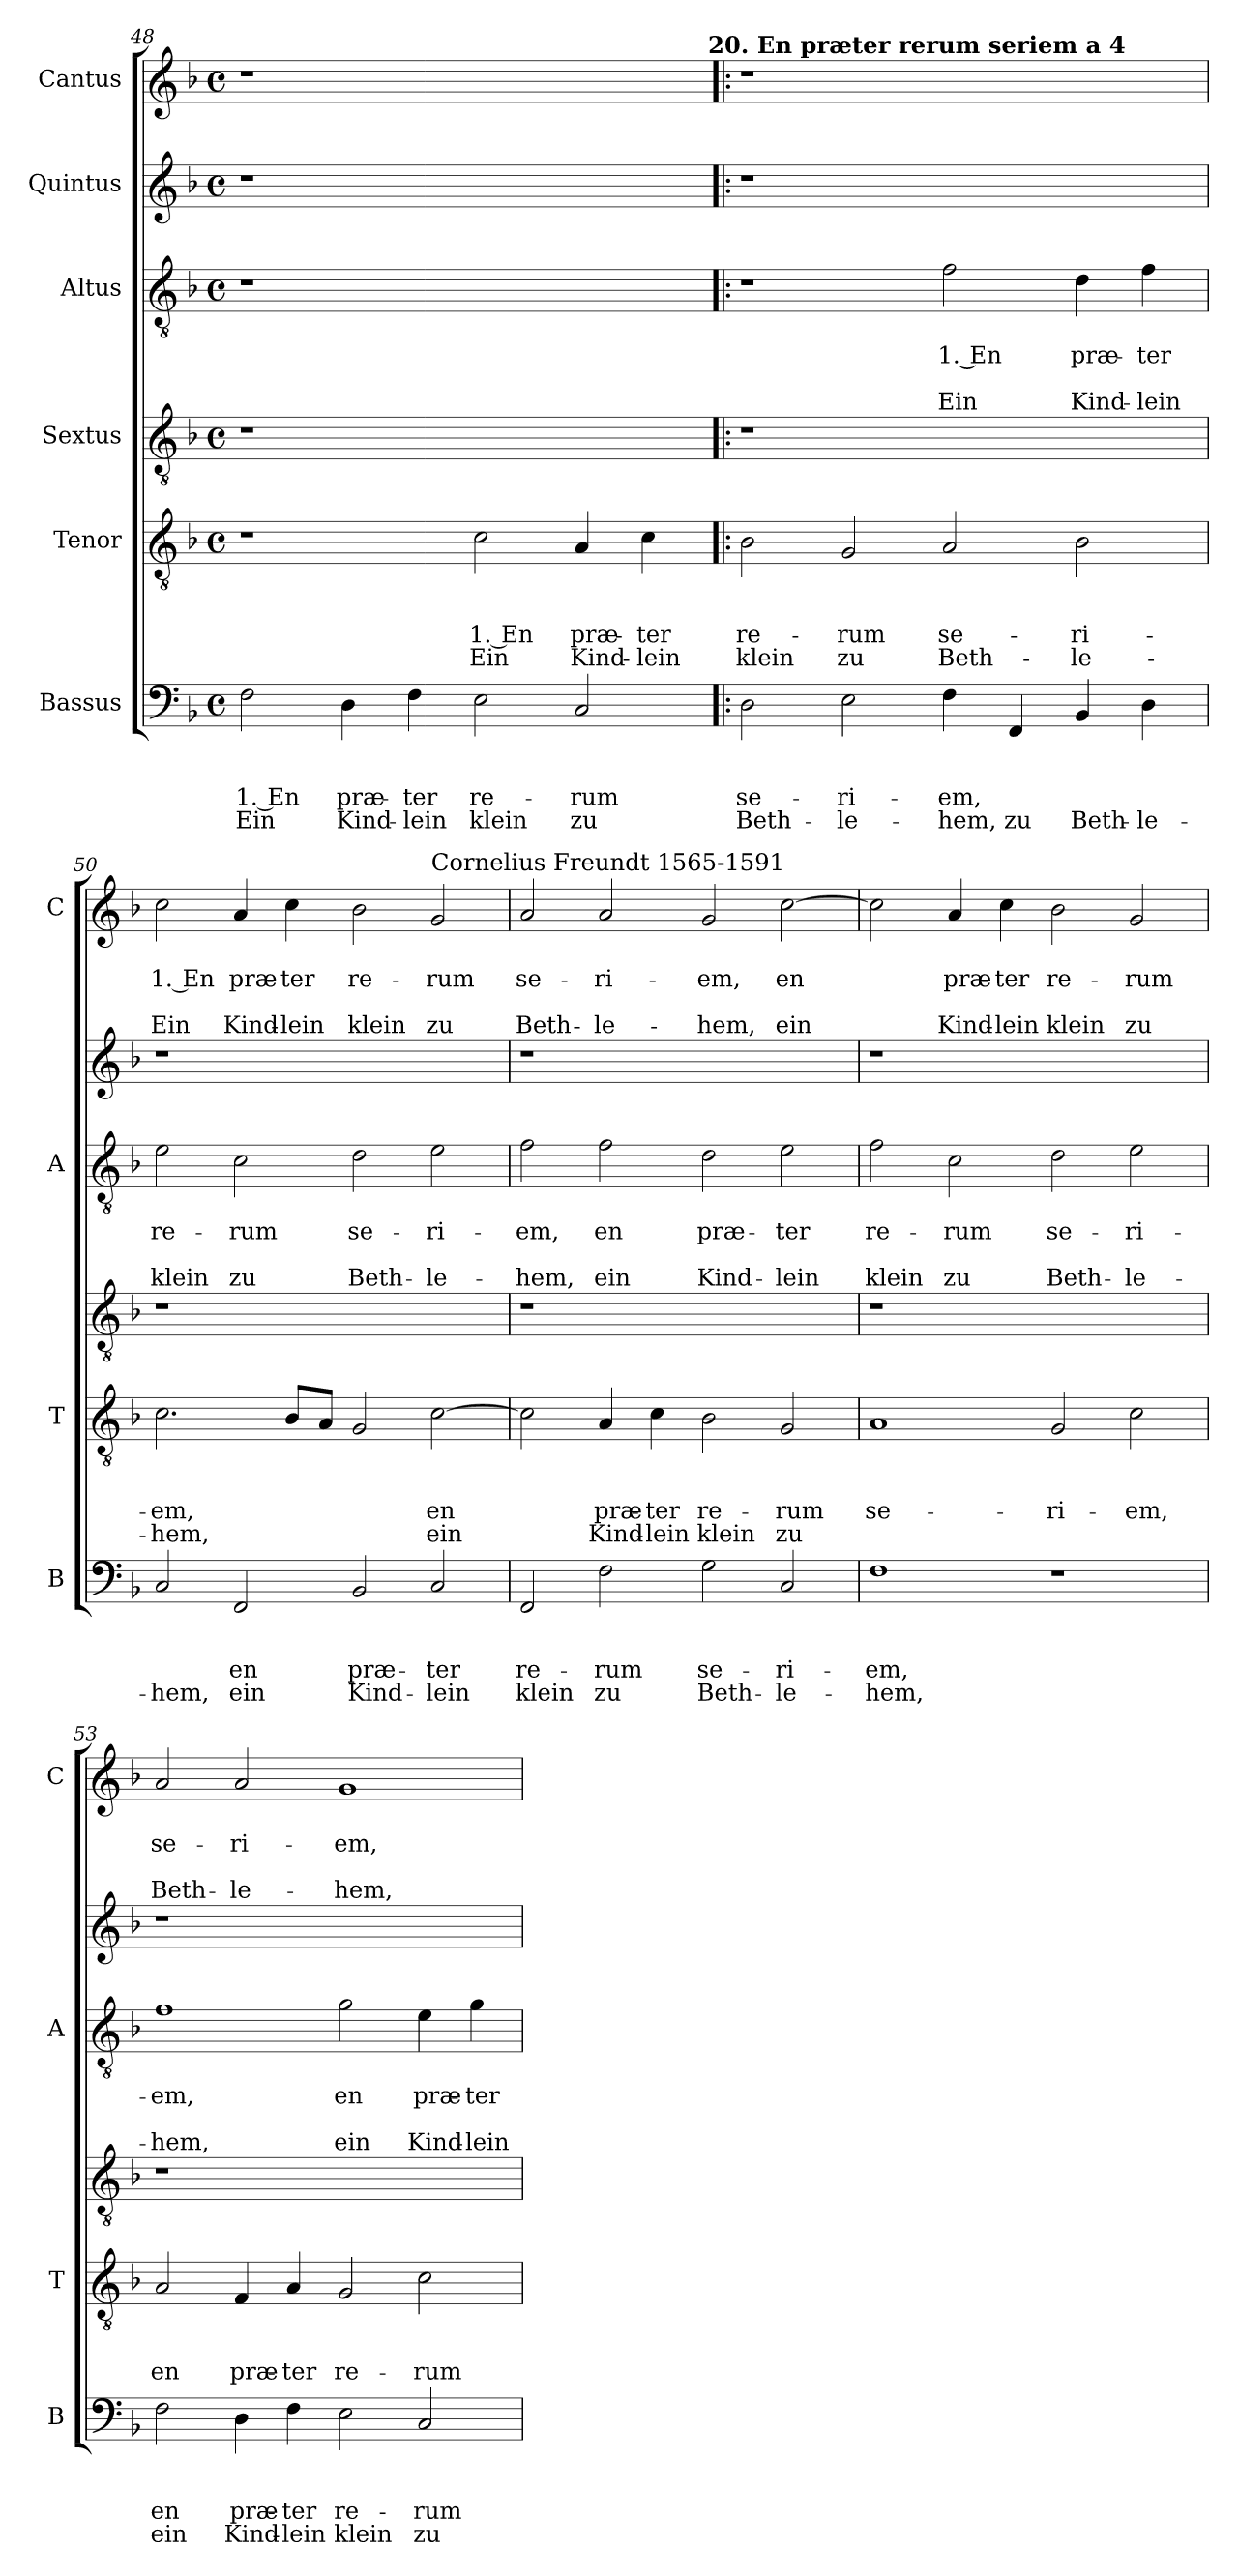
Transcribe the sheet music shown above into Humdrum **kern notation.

**kern	**text	**text	**text	**text	**kern	**text	**text	**text	**text	**kern	**kern	**text	**text	**text	**text	**kern	**kern	**text	**text	**text	**text
*part6	*part6	*part6	*part6	*part6	*part5	*part5	*part5	*part5	*part5	*part4	*part3	*part3	*part3	*part3	*part3	*part2	*part1	*part1	*part1	*part1	*part1
*staff6	*staff6	*staff6	*staff6	*staff6	*staff5	*staff5	*staff5	*staff5	*staff5	*staff4	*staff3	*staff3	*staff3	*staff3	*staff3	*staff2	*staff1	*staff1	*staff1	*staff1	*staff1
*I"Bassus	*	*	*	*	*I"Tenor	*	*	*	*	*I"Sextus	*I"Altus	*	*	*	*	*I"Quintus	*I"Cantus	*	*	*	*
*I'B	*	*	*	*	*I'T	*	*	*	*	*	*I'A	*	*	*	*	*	*I'C	*	*	*	*
!!LO:LB:g=z
*clefF4	*	*	*	*	*clefGv2	*	*	*	*	*clefGv2	*clefGv2	*	*	*	*	*clefG2	*clefG2	*	*	*	*
*k[b-]	*	*	*	*	*k[b-]	*	*	*	*	*k[b-]	*k[b-]	*	*	*	*	*k[b-]	*k[b-]	*	*	*	*
*F:	*	*	*	*	*F:	*	*	*	*	*F:	*F:	*	*	*	*	*F:	*F:	*	*	*	*
*M4/4	*	*	*	*	*M4/4	*	*	*	*	*M4/4	*M4/4	*	*	*	*	*M4/4	*M4/4	*	*	*	*
*met(c)	*	*	*	*	*met(c)	*	*	*	*	*met(c)	*met(c)	*	*	*	*	*met(c)	*met(c)	*	*	*	*
=48X1	=48X1	=48X1	=48X1	=48X1	=48X1	=48X1	=48X1	=48X1	=48X1	=48X1	=48X1	=48X1	=48X1	=48X1	=48X1	=48X1	=48X1	=48X1	=48X1	=48X1	=48X1
!	!	!	!LO:LY:b	!LO:LY:b	!	!	!	!	!	!	!	!	!	!	!	!	!	!	!	!	!
2F\	.	.	1. En	Ein	1r	.	.	.	.	1r	1r	.	.	.	.	1r	1r	.	.	.	.
!	!	!	!LO:LY:b	!LO:LY:b	!	!	!	!	!	!	!	!	!	!	!	!	!	!	!	!	!
4D\	.	.	præ-	Kind-	.	.	.	.	.	.	.	.	.	.	.	.	.	.	.	.	.
!	!	!	!LO:LY:b	!LO:LY:b	!	!	!	!	!	!	!	!	!	!	!	!	!	!	!	!	!
4F\	.	.	-ter	-lein	.	.	.	.	.	.	.	.	.	.	.	.	.	.	.	.	.
!	!	!	!LO:LY:b	!LO:LY:b	!	!	!	!LO:LY:b	!LO:LY:b	!	!	!	!	!	!	!	!	!	!	!	!
2E\	.	.	re-	klein	2c\	.	.	1. En	Ein	1ryy	1ryy	.	.	.	.	1ryy	1ryy	.	.	.	.
!	!	!	!LO:LY:b	!LO:LY:b	!	!	!	!LO:LY:b	!LO:LY:b	!	!	!	!	!	!	!	!	!	!	!	!
2C/	.	.	-rum	zu	4A/	.	.	præ-	Kind-	.	.	.	.	.	.	.	.	.	.	.	.
!	!	!	!	!	!	!	!	!LO:LY:b	!LO:LY:b	!	!	!	!	!	!	!	!	!	!	!	!
.	.	.	.	.	4c\	.	.	-ter	-lein	.	.	.	.	.	.	.	.	.	.	.	.
!	!	!	!	!	!	!	!	!	!	!	!	!	!	!	!	!	!LO:TX:a:B:t=20. En præter rerum seriem a 4	!	!	!	!
=49!|:	=49!|:	=49!|:	=49!|:	=49!|:	=49!|:	=49!|:	=49!|:	=49!|:	=49!|:	=49!|:	=49!|:	=49!|:	=49!|:	=49!|:	=49!|:	=49!|:	=49!|:	=49!|:	=49!|:	=49!|:	=49!|:
!	!	!	!LO:LY:b	!LO:LY:b	!	!	!	!LO:LY:b	!LO:LY:b	!	!	!	!	!	!	!	!	!	!	!	!
2D\	.	.	se-	Beth-	2B-\	.	.	re-	klein	1r	1r	.	.	.	.	1r	1r	.	.	.	.
!	!	!	!LO:LY:b	!LO:LY:b	!	!	!	!LO:LY:b	!LO:LY:b	!	!	!	!	!	!	!	!	!	!	!	!
2E\	.	.	-ri-	-le-	2G/	.	.	-rum	zu	.	.	.	.	.	.	.	.	.	.	.	.
!	!	!	!LO:LY:b	!LO:LY:b	!	!	!	!LO:LY:b	!LO:LY:b	!	!	!	!LO:LY:b	!	!LO:LY:b	!	!	!	!	!	!
4F\	.	.	-em,	-hem,	2A/	.	.	se-	Beth-	1ryy	2f\	.	1. En	.	Ein	1ryy	1ryy	.	.	.	.
!	!	!	!	!LO:LY:b	!	!	!	!	!	!	!	!	!	!	!	!	!	!	!	!	!
4FF/	.	.	.	zu	.	.	.	.	.	.	.	.	.	.	.	.	.	.	.	.	.
!	!	!	!	!LO:LY:b	!	!	!	!LO:LY:b	!LO:LY:b	!	!	!	!LO:LY:b	!	!LO:LY:b	!	!	!	!	!	!
4BB-/	.	.	.	Beth-	2B-\	.	.	-ri-	-le-	.	4d\	.	præ-	.	Kind-	.	.	.	.	.	.
!	!	!	!	!LO:LY:b	!	!	!	!	!	!	!	!	!LO:LY:b	!	!LO:LY:b	!	!	!	!	!	!
4D\	.	.	.	-le-	.	.	.	.	.	.	4f\	.	-ter	.	-lein	.	.	.	.	.	.
=50	=50	=50	=50	=50	=50	=50	=50	=50	=50	=50	=50	=50	=50	=50	=50	=50	=50	=50	=50	=50	=50
!	!	!	!	!LO:LY:b	!	!	!	!LO:LY:b	!LO:LY:b	!	!	!	!LO:LY:b	!	!LO:LY:b	!	!	!	!LO:LY:b	!	!LO:LY:b
2C/	.	.	.	-hem,	2.c\	.	.	-em,	-hem,	1r	2e\	.	re-	.	klein	1r	2cc\	.	1. En	.	Ein
!	!	!	!LO:LY:b	!LO:LY:b	!	!	!	!	!	!	!	!	!LO:LY:b	!	!LO:LY:b	!	!	!	!LO:LY:b	!	!LO:LY:b
2FF/	.	.	en	ein	.	.	.	.	.	.	2c\	.	-rum	.	zu	.	4a/	.	præ-	.	Kind-
!	!	!	!	!	!	!	!	!	!	!	!	!	!	!	!	!	!	!	!LO:LY:b	!	!LO:LY:b
.	.	.	.	.	8B-/L	.	.	.	.	.	.	.	.	.	.	.	4cc\	.	-ter	.	-lein
.	.	.	.	.	8A/J	.	.	.	.	.	.	.	.	.	.	.	.	.	.	.	.
!	!	!	!LO:LY:b	!LO:LY:b	!	!	!	!	!	!	!	!	!LO:LY:b	!	!LO:LY:b	!	!	!	!LO:LY:b	!	!LO:LY:b
2BB-/	.	.	præ-	Kind-	2G/	.	.	.	.	1ryy	2d\	.	se-	.	Beth-	1ryy	2b-\	.	re-	.	klein
!	!	!	!	!	!	!	!	!	!	!	!	!	!	!	!	!	!LO:TX:a:t=Cornelius Freundt 1565-1591	!	!	!	!
!	!	!	!LO:LY:b	!LO:LY:b	!	!	!	!LO:LY:b	!LO:LY:b	!	!	!	!LO:LY:b	!	!LO:LY:b	!	!	!	!LO:LY:b	!	!LO:LY:b
2C/	.	.	-ter	-lein	[2c\	.	.	en	ein	.	2e\	.	-ri-	.	-le-	.	2g/	.	-rum	.	zu
=51	=51	=51	=51	=51	=51	=51	=51	=51	=51	=51	=51	=51	=51	=51	=51	=51	=51	=51	=51	=51	=51
!	!	!	!LO:LY:b	!LO:LY:b	!	!	!	!	!	!	!	!	!LO:LY:b	!	!LO:LY:b	!	!	!	!LO:LY:b	!	!LO:LY:b
2FF/	.	.	re-	klein	2c\]	.	.	.	.	1r	2f\	.	-em,	.	-hem,	1r	2a/	.	se-	.	Beth-
!	!	!	!LO:LY:b	!LO:LY:b	!	!	!	!LO:LY:b	!LO:LY:b	!	!	!	!LO:LY:b	!	!LO:LY:b	!	!	!	!LO:LY:b	!	!LO:LY:b
2F\	.	.	-rum	zu	4A/	.	.	præ-	Kind-	.	2f\	.	en	.	ein	.	2a/	.	-ri-	.	-le-
!	!	!	!	!	!	!	!	!LO:LY:b	!LO:LY:b	!	!	!	!	!	!	!	!	!	!	!	!
.	.	.	.	.	4c\	.	.	-ter	-lein	.	.	.	.	.	.	.	.	.	.	.	.
!	!	!	!LO:LY:b	!LO:LY:b	!	!	!	!LO:LY:b	!LO:LY:b	!	!	!	!LO:LY:b	!	!LO:LY:b	!	!	!	!LO:LY:b	!	!LO:LY:b
2G\	.	.	se-	Beth-	2B-\	.	.	re-	klein	1ryy	2d\	.	præ-	.	Kind-	1ryy	2g/	.	-em,	.	-hem,
!	!	!	!LO:LY:b	!LO:LY:b	!	!	!	!LO:LY:b	!LO:LY:b	!	!	!	!LO:LY:b	!	!LO:LY:b	!	!	!	!LO:LY:b	!	!LO:LY:b
2C/	.	.	-ri-	-le-	2G/	.	.	-rum	zu	.	2e\	.	-ter	.	-lein	.	[2cc\	.	en	.	ein
!!LO:PB:g=z
=52	=52	=52	=52	=52	=52	=52	=52	=52	=52	=52	=52	=52	=52	=52	=52	=52	=52	=52	=52	=52	=52
!	!	!	!LO:LY:b	!LO:LY:b	!	!	!	!LO:LY:b	!	!	!	!	!LO:LY:b	!	!LO:LY:b	!	!	!	!	!	!
1F	.	.	-em,	-hem,	1A	.	.	se-	.	1r	2f\	.	re-	.	klein	1r	2cc\]	.	.	.	.
!	!	!	!	!	!	!	!	!	!	!	!	!	!LO:LY:b	!	!LO:LY:b	!	!	!	!LO:LY:b	!	!LO:LY:b
.	.	.	.	.	.	.	.	.	.	.	2c\	.	-rum	.	zu	.	4a/	.	præ-	.	Kind-
!	!	!	!	!	!	!	!	!	!	!	!	!	!	!	!	!	!	!	!LO:LY:b	!	!LO:LY:b
.	.	.	.	.	.	.	.	.	.	.	.	.	.	.	.	.	4cc\	.	-ter	.	-lein
!	!	!	!	!	!	!	!	!LO:LY:b	!	!	!	!	!LO:LY:b	!	!LO:LY:b	!	!	!	!LO:LY:b	!	!LO:LY:b
1r	.	.	.	.	2G/	.	.	-ri-	.	1ryy	2d\	.	se-	.	Beth-	1ryy	2b-\	.	re-	.	klein
!	!	!	!	!	!	!	!	!LO:LY:b	!	!	!	!	!LO:LY:b	!	!LO:LY:b	!	!	!	!LO:LY:b	!	!LO:LY:b
.	.	.	.	.	2c\	.	.	-em,	.	.	2e\	.	-ri-	.	-le-	.	2g/	.	-rum	.	zu
=53	=53	=53	=53	=53	=53	=53	=53	=53	=53	=53	=53	=53	=53	=53	=53	=53	=53	=53	=53	=53	=53
!	!	!	!LO:LY:b	!LO:LY:b	!	!	!	!LO:LY:b	!	!	!	!	!LO:LY:b	!	!LO:LY:b	!	!	!	!LO:LY:b	!	!LO:LY:b
2F\	.	.	en	ein	2A/	.	.	en	.	1r	1f	.	-em,	.	-hem,	1r	2a/	.	se-	.	Beth-
!	!	!	!LO:LY:b	!LO:LY:b	!	!	!	!LO:LY:b	!	!	!	!	!	!	!	!	!	!	!LO:LY:b	!	!LO:LY:b
4D\	.	.	præ-	Kind-	4F/	.	.	præ-	.	.	.	.	.	.	.	.	2a/	.	-ri-	.	-le-
!	!	!	!LO:LY:b	!LO:LY:b	!	!	!	!LO:LY:b	!	!	!	!	!	!	!	!	!	!	!	!	!
4F\	.	.	-ter	-lein	4A/	.	.	-ter	.	.	.	.	.	.	.	.	.	.	.	.	.
!	!	!	!LO:LY:b	!LO:LY:b	!	!	!	!LO:LY:b	!	!	!	!	!LO:LY:b	!	!LO:LY:b	!	!	!	!LO:LY:b	!	!LO:LY:b
2E\	.	.	re-	klein	2G/	.	.	re-	.	1ryy	2g\	.	en	.	ein	1ryy	1g	.	-em,	.	-hem,
!	!	!	!LO:LY:b	!LO:LY:b	!	!	!	!LO:LY:b	!	!	!	!	!LO:LY:b	!	!LO:LY:b	!	!	!	!	!	!
2C/	.	.	-rum	zu	2c\	.	.	-rum	.	.	4e\	.	præ-	.	Kind-	.	.	.	.	.	.
!	!	!	!	!	!	!	!	!	!	!	!	!	!LO:LY:b	!	!LO:LY:b	!	!	!	!	!	!
.	.	.	.	.	.	.	.	.	.	.	4g\	.	-ter	.	-lein	.	.	.	.	.	.
=	=	=	=	=	=	=	=	=	=	=	=	=	=	=	=	=	=	=	=	=	=
*-	*-	*-	*-	*-	*-	*-	*-	*-	*-	*-	*-	*-	*-	*-	*-	*-	*-	*-	*-	*-	*-
